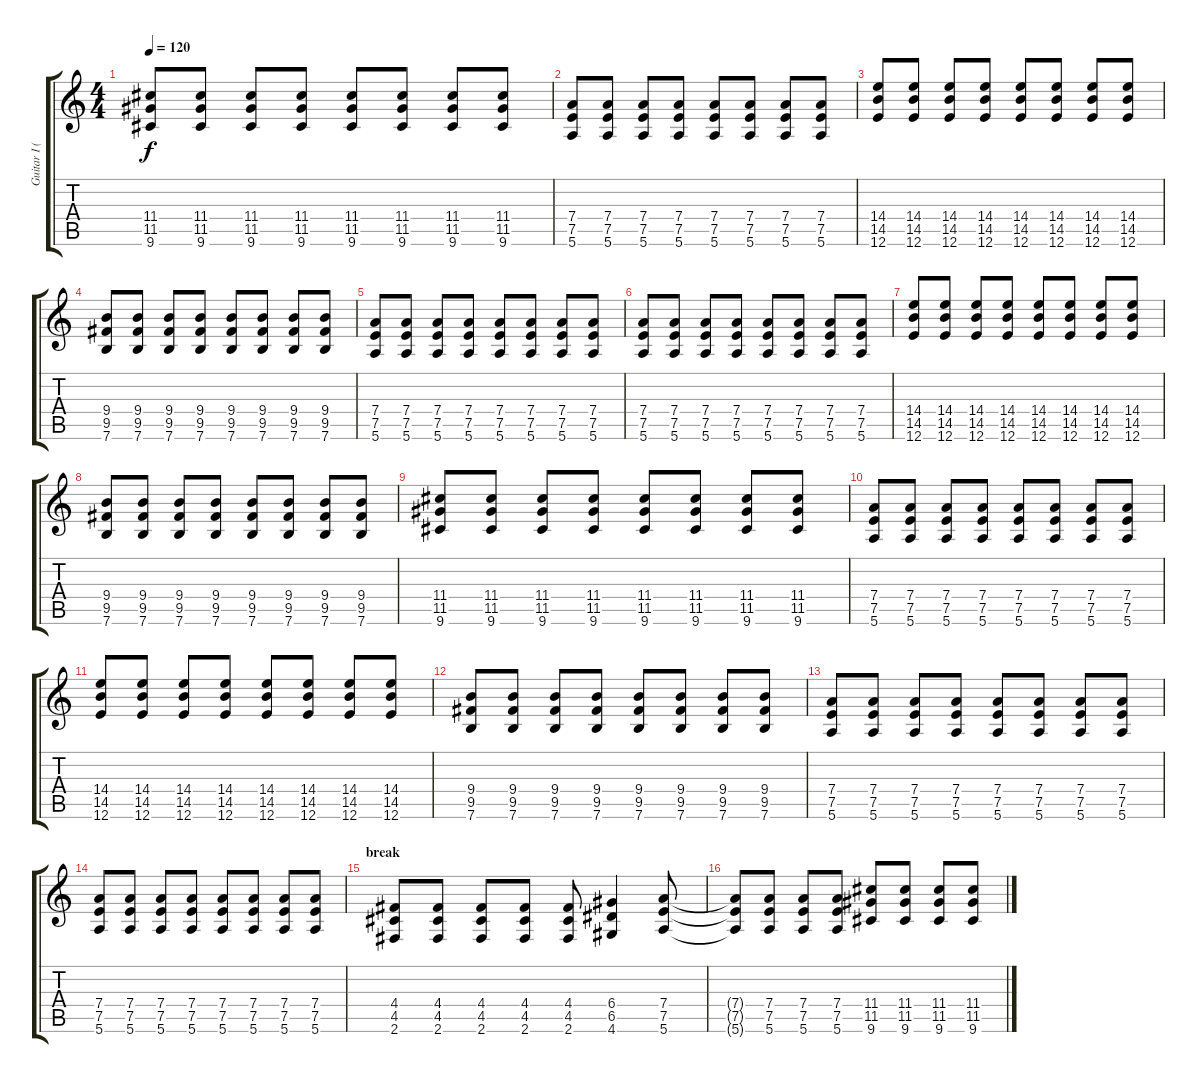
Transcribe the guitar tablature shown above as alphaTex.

\track ("Guitar I (electric/distortion)" "Guitar I (") {instrument distortionguitar}
\staff {score tabs}
\tuning (E4 B3 G3 D3 A2 E2) {hide}
\ts (4 4)
\tempo 120
\clef g2
\ks c
(11.4 11.5 9.6).8{dy f} (11.4 11.5 9.6).8 (11.4 11.5 9.6).8 (11.4 11.5 9.6).8 (11.4 11.5 9.6).8 (11.4 11.5 9.6).8 (11.4 11.5 9.6).8 (11.4 11.5 9.6).8 |
(7.4 7.5 5.6).8 (7.4 7.5 5.6).8 (7.4 7.5 5.6).8 (7.4 7.5 5.6).8 (7.4 7.5 5.6).8 (7.4 7.5 5.6).8 (7.4 7.5 5.6).8 (7.4 7.5 5.6).8 |
(14.4 14.5 12.6).8 (14.4 14.5 12.6).8 (14.4 14.5 12.6).8 (14.4 14.5 12.6).8 (14.4 14.5 12.6).8 (14.4 14.5 12.6).8 (14.4 14.5 12.6).8 (14.4 14.5 12.6).8 |
(9.4 9.5 7.6).8 (9.4 9.5 7.6).8 (9.4 9.5 7.6).8 (9.4 9.5 7.6).8 (9.4 9.5 7.6).8 (9.4 9.5 7.6).8 (9.4 9.5 7.6).8 (9.4 9.5 7.6).8 |
(7.4 7.5 5.6).8 (7.4 7.5 5.6).8 (7.4 7.5 5.6).8 (7.4 7.5 5.6).8 (7.4 7.5 5.6).8 (7.4 7.5 5.6).8 (7.4 7.5 5.6).8 (7.4 7.5 5.6).8 |
(7.4 7.5 5.6).8 (7.4 7.5 5.6).8 (7.4 7.5 5.6).8 (7.4 7.5 5.6).8 (7.4 7.5 5.6).8 (7.4 7.5 5.6).8 (7.4 7.5 5.6).8 (7.4 7.5 5.6).8 |
(14.4 14.5 12.6).8 (14.4 14.5 12.6).8 (14.4 14.5 12.6).8 (14.4 14.5 12.6).8 (14.4 14.5 12.6).8 (14.4 14.5 12.6).8 (14.4 14.5 12.6).8 (14.4 14.5 12.6).8 |
(9.4 9.5 7.6).8 (9.4 9.5 7.6).8 (9.4 9.5 7.6).8 (9.4 9.5 7.6).8 (9.4 9.5 7.6).8 (9.4 9.5 7.6).8 (9.4 9.5 7.6).8 (9.4 9.5 7.6).8 |
(11.4 11.5 9.6).8 (11.4 11.5 9.6).8 (11.4 11.5 9.6).8 (11.4 11.5 9.6).8 (11.4 11.5 9.6).8 (11.4 11.5 9.6).8 (11.4 11.5 9.6).8 (11.4 11.5 9.6).8 |
(7.4 7.5 5.6).8 (7.4 7.5 5.6).8 (7.4 7.5 5.6).8 (7.4 7.5 5.6).8 (7.4 7.5 5.6).8 (7.4 7.5 5.6).8 (7.4 7.5 5.6).8 (7.4 7.5 5.6).8 |
(14.4 14.5 12.6).8 (14.4 14.5 12.6).8 (14.4 14.5 12.6).8 (14.4 14.5 12.6).8 (14.4 14.5 12.6).8 (14.4 14.5 12.6).8 (14.4 14.5 12.6).8 (14.4 14.5 12.6).8 |
(9.4 9.5 7.6).8 (9.4 9.5 7.6).8 (9.4 9.5 7.6).8 (9.4 9.5 7.6).8 (9.4 9.5 7.6).8 (9.4 9.5 7.6).8 (9.4 9.5 7.6).8 (9.4 9.5 7.6).8 |
(7.4 7.5 5.6).8 (7.4 7.5 5.6).8 (7.4 7.5 5.6).8 (7.4 7.5 5.6).8 (7.4 7.5 5.6).8 (7.4 7.5 5.6).8 (7.4 7.5 5.6).8 (7.4 7.5 5.6).8 |
(7.4 7.5 5.6).8 (7.4 7.5 5.6).8 (7.4 7.5 5.6).8 (7.4 7.5 5.6).8 (7.4 7.5 5.6).8 (7.4 7.5 5.6).8 (7.4 7.5 5.6).8 (7.4 7.5 5.6).8 |
\section ("" "break")
(4.4 4.5 2.6).8 (4.4 4.5 2.6).8 (4.4 4.5 2.6).8 (4.4 4.5 2.6).8 (4.4 4.5 2.6).8 (6.4 6.5 4.6).4 (7.4 7.5 5.6).8 |
(7.4{t} 7.5{t} 5.6{t}).8 (7.4 7.5 5.6).8 (7.4 7.5 5.6).8 (7.4 7.5 5.6).8 (11.4 11.5 9.6).8 (11.4 11.5 9.6).8 (11.4 11.5 9.6).8 (11.4 11.5 9.6).8
